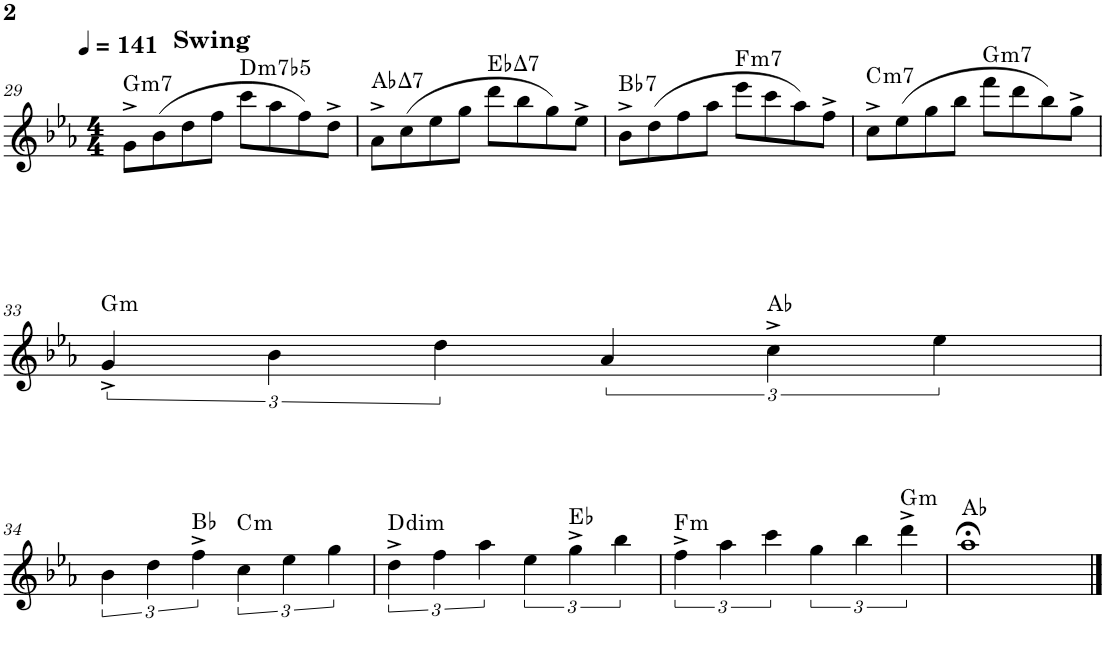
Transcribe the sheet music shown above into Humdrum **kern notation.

**kern	**harte
*part1	*part1
*staff1	*
*I"Alto Saxophone	*
*I'A. Sax.	*
!!LO:PB:g=z
*clefG2	*
*Trd5c9	*
*k[b-e-a-]	*
*M4/4	*
*MM141	*
=29	=29
!LO:TX:a:B:t=Swing	!LO:H:kt=m7
8g^\L	G:min7
(8b-\	.
8dd\	.
8ff\J	.
!	!LO:H:kt=m7b5
8ccc\L	D:hdim7
8aa-\	.
8ff\)	.
8dd^\J	.
=30	=30
!	!LO:H:kt=7
8a-^\L	Ab:maj7
(8cc\	.
8ee-\	.
8gg\J	.
!	!LO:H:kt=7
8ddd\L	Eb:maj7
8bb-\	.
8gg\)	.
8ee-^\J	.
=31	=31
!	!LO:H:kt=7
8b-^\L	Bb:7
(8dd\	.
8ff\	.
8aa-\J	.
!	!LO:H:kt=m7
8eee-\L	F:min7
8ccc\	.
8aa-\)	.
8ff^\J	.
=32	=32
!	!LO:H:kt=m7
8cc^\L	C:min7
(8ee-\	.
8gg\	.
8bb-\J	.
!	!LO:H:kt=m7
8fff\L	G:min7
8ddd\	.
8bb-\)	.
8gg^\J	.
!!LO:LB:g=z
=33	=33
!	!LO:H:kt=m
6g^/	G:min
6b-\	.
6dd\	.
6a-/	.
6cc^\	Ab:maj
6ee-\	.
!!LO:LB:g=z
=34	=34
6b-\	.
6dd\	.
6ff^\	Bb:maj
!	!LO:H:kt=m
6cc\	C:min
6ee-\	.
6gg\	.
=35	=35
!	!LO:H:kt=dim
6dd^\	D:dim
6ff\	.
6aa-\	.
6ee-\	.
6gg^\	Eb:maj
6bb-\	.
=36	=36
!	!LO:H:kt=m
6ff^\	F:min
6aa-\	.
6ccc\	.
6gg\	.
6bb-\	.
!	!LO:H:kt=m
6ddd^\	G:min
=37	=37
1aa-;<	Ab:maj
==	==
*-	*-
